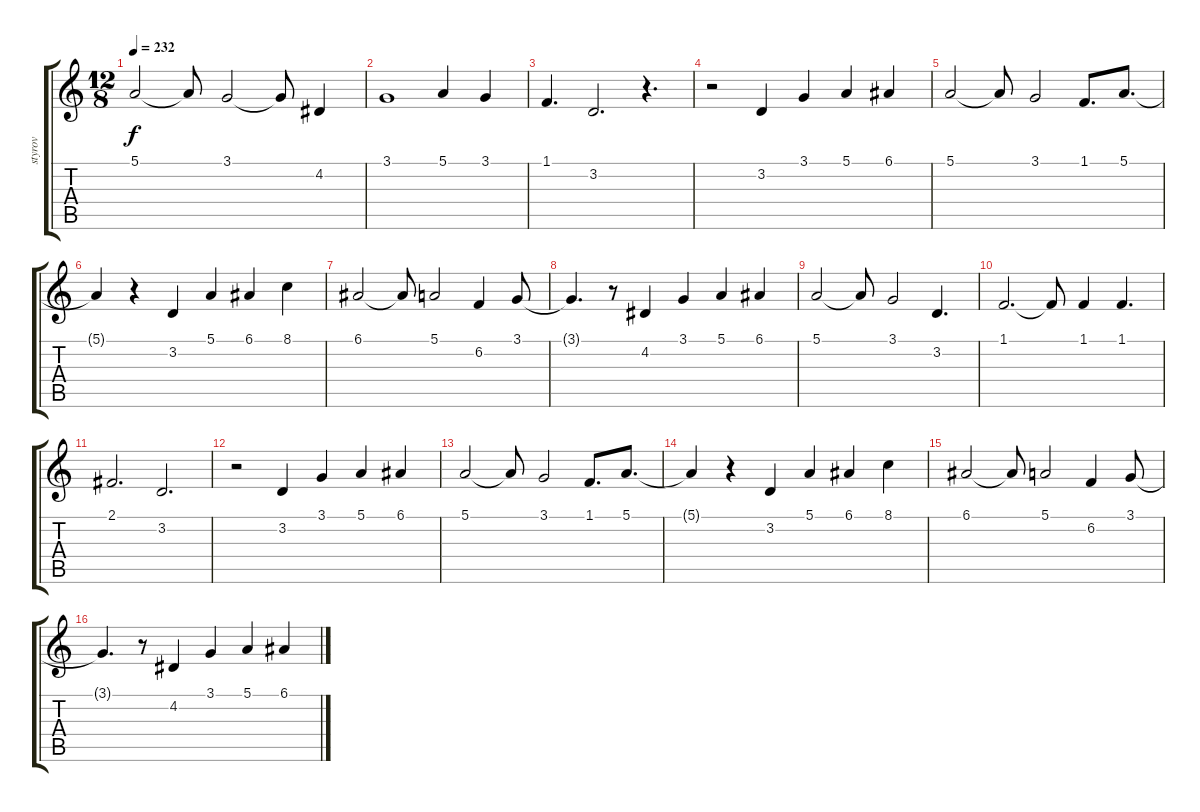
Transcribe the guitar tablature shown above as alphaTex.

\track ("styrov" "styrov") {instrument lead6voice}
\staff {score tabs}
\tuning (E4 B3 G3 D3 A2 E2) {hide}
\ts (12 8)
\tempo 232
\clef g2
\ks c
5.1.2{dy f} 5.1{t}.8 3.1.2 3.1{t}.8 4.2.4 |
3.1.1 5.1.4 3.1.4 |
1.1.4{d} 3.2.2{d} r.4{d} |
r.2 3.2.4 3.1.4 5.1.4 6.1.4 |
5.1.2 5.1{t}.8 3.1.2 1.1.8{d} 5.1.8{d} |
5.1{t}.4 r.4 3.2.4 5.1.4 6.1.4 8.1.4 |
6.1.2 6.1{t}.8 5.1.2 6.2.4 3.1.8 |
3.1{t}.4{d} r.8 4.2.4 3.1.4 5.1.4 6.1.4 |
5.1.2 5.1{t}.8 3.1.2 3.2.4{d} |
1.1.2{d} 1.1{t}.8 1.1.4 1.1.4{d} |
2.1.2{d} 3.2.2{d} |
r.2 3.2.4 3.1.4 5.1.4 6.1.4 |
5.1.2 5.1{t}.8 3.1.2 1.1.8{d} 5.1.8{d} |
5.1{t}.4 r.4 3.2.4 5.1.4 6.1.4 8.1.4 |
6.1.2 6.1{t}.8 5.1.2 6.2.4 3.1.8 |
3.1{t}.4{d} r.8 4.2.4 3.1.4 5.1.4 6.1.4
